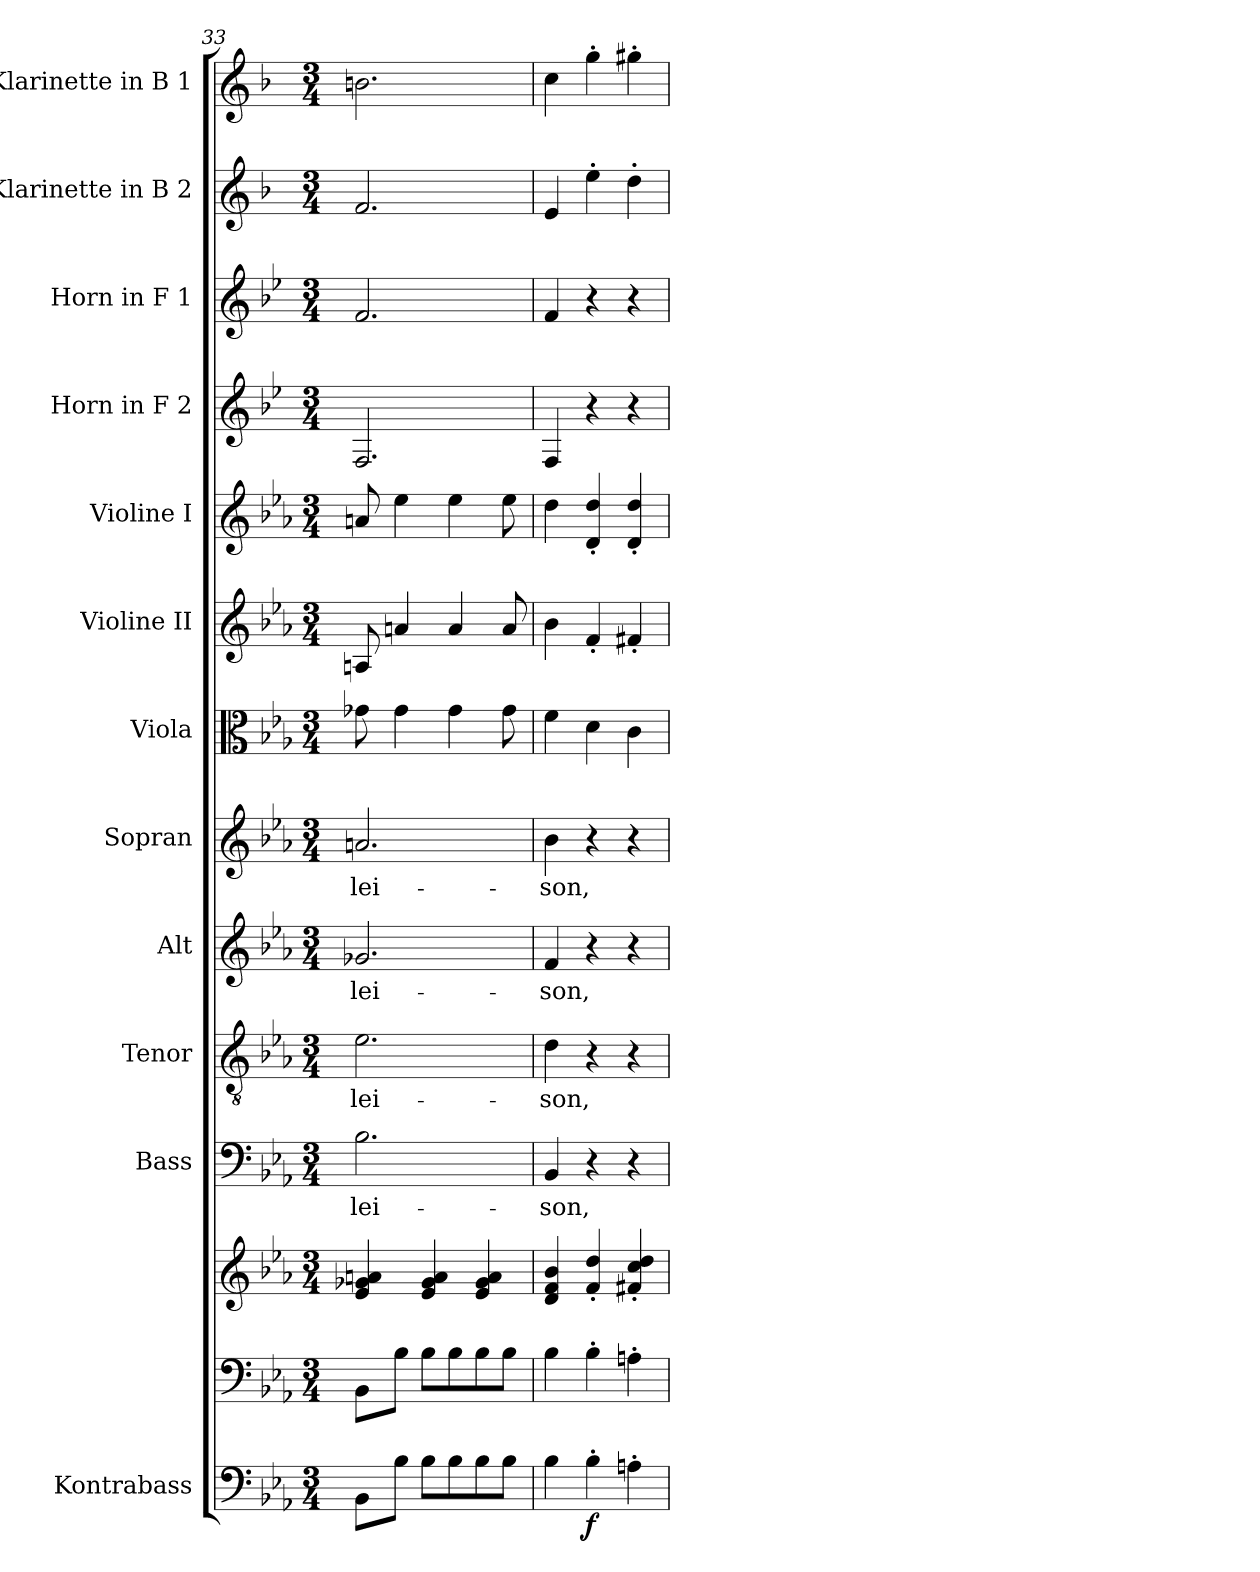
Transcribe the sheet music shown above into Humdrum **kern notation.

**kern	**dynam	**kern	**kern	**kern	**text	**kern	**text	**kern	**text	**kern	**text	**kern	**kern	**kern	**kern	**kern	**kern	**kern
*part13	*part13	*part12	*part12	*part11	*part11	*part10	*part10	*part9	*part9	*part8	*part8	*part7	*part6	*part5	*part4	*part3	*part2	*part1
*staff14	*staff14	*staff13	*staff12	*staff11	*staff11	*staff10	*staff10	*staff9	*staff9	*staff8	*staff8	*staff7	*staff6	*staff5	*staff4	*staff3	*staff2	*staff1
*I"Kontrabass	*	*	*	*I"Bass	*	*I"Tenor	*	*I"Alt	*	*I"Sopran	*	*I"Viola	*I"Violine II	*I"Violine I	*I"Horn in F 2	*I"Horn in F 1	*I"Klarinette in B 2	*I"Klarinette in B 1
*I'Kb.	*	*	*	*I'B	*	*I'T	*	*I'A	*	*I'S	*	*I'Vla.	*I'Vl. II	*I'Vl. I	*I'Hrn. 2	*I'Hrn. 1	*	*
*clefF4	*	*clefF4	*clefG2	*clefF4	*	*clefGv2	*	*clefG2	*	*clefG2	*	*clefC3	*clefG2	*clefG2	*clefG2	*clefG2	*clefG2	*clefG2
*ITrd7c12	*	*	*	*	*	*	*	*	*	*	*	*	*	*	*ITrd4c7	*ITrd4c7	*ITrd1c2	*ITrd1c2
*k[b-e-a-]	*	*k[b-e-a-]	*k[b-e-a-]	*k[b-e-a-]	*	*k[b-e-a-]	*	*k[b-e-a-]	*	*k[b-e-a-]	*	*k[b-e-a-]	*k[b-e-a-]	*k[b-e-a-]	*k[b-e-a-]	*k[b-e-a-]	*k[b-e-a-]	*k[b-e-a-]
*E-:	*	*E-:	*E-:	*E-:	*	*E-:	*	*E-:	*	*E-:	*	*E-:	*E-:	*E-:	*E-:	*E-:	*E-:	*E-:
*M3/4	*	*M3/4	*M3/4	*M3/4	*	*M3/4	*	*M3/4	*	*M3/4	*	*M3/4	*M3/4	*M3/4	*M3/4	*M3/4	*M3/4	*M3/4
=33	=33	=33	=33	=33	=33	=33	=33	=33	=33	=33	=33	=33	=33	=33	=33	=33	=33	=33
!	!	!	!	!	!LO:LY:b	!	!LO:LY:b	!	!LO:LY:b	!	!LO:LY:b	!	!	!	!	!	!	!
8BBB-\L	.	8BB-\L	4e-/ 4g-X/ 4an/	2.B-\	-lei-	2.e-\	-lei-	2.g-X/	-lei-	2.an/	-lei-	8g-X\	8An/	8an/	2.BB-/	2.B-/	2.e-/	2.an\
8BB-\J	.	8B-\J	.	.	.	.	.	.	.	.	.	4g-\	4an/	4ee-\	.	.	.	.
8BB-\L	.	8B-\L	4e-/ 4g-/ 4a/	.	.	.	.	.	.	.	.	.	.	.	.	.	.	.
8BB-\	.	8B-\	.	.	.	.	.	.	.	.	.	4g-\	4a/	4ee-\	.	.	.	.
8BB-\	.	8B-\	4e-/ 4g-/ 4a/	.	.	.	.	.	.	.	.	.	.	.	.	.	.	.
8BB-\J	.	8B-\J	.	.	.	.	.	.	.	.	.	8g-\	8a/	8ee-\	.	.	.	.
=34	=34	=34	=34	=34	=34	=34	=34	=34	=34	=34	=34	=34	=34	=34	=34	=34	=34	=34
!	!	!	!	!	!LO:LY:b	!	!LO:LY:b	!	!LO:LY:b	!	!LO:LY:b	!	!	!	!	!	!	!
4BB-\	.	4B-\	4d/ 4f/ 4b-/	4BB-/	-son,	4d\	-son,	4f/	-son,	4b-\	-son,	4f\	4b-\	4dd\	4BB-/	4B-/	4d/	4b-\
!	!LO:DY:b	!	!	!	!	!	!	!	!	!	!	!	!	!	!	!	!	!
4BB-'>\	f	4B-'>\	4f/'< 4dd/'<	4r	.	4r	.	4r	.	4r	.	4d\	4f'</	4d/'< 4dd/'<	4r	4r	4dd'>\	4ff'>\
4AAn'>\	.	4An'>\	4f#X/'< 4cc/'< 4dd/'<	4r	.	4r	.	4r	.	4r	.	4c\	4f#X'</	4d/'< 4dd/'<	4r	4r	4cc'>\	4ff#X'>\
=	=	=	=	=	=	=	=	=	=	=	=	=	=	=	=	=	=	=
*-	*-	*-	*-	*-	*-	*-	*-	*-	*-	*-	*-	*-	*-	*-	*-	*-	*-	*-
